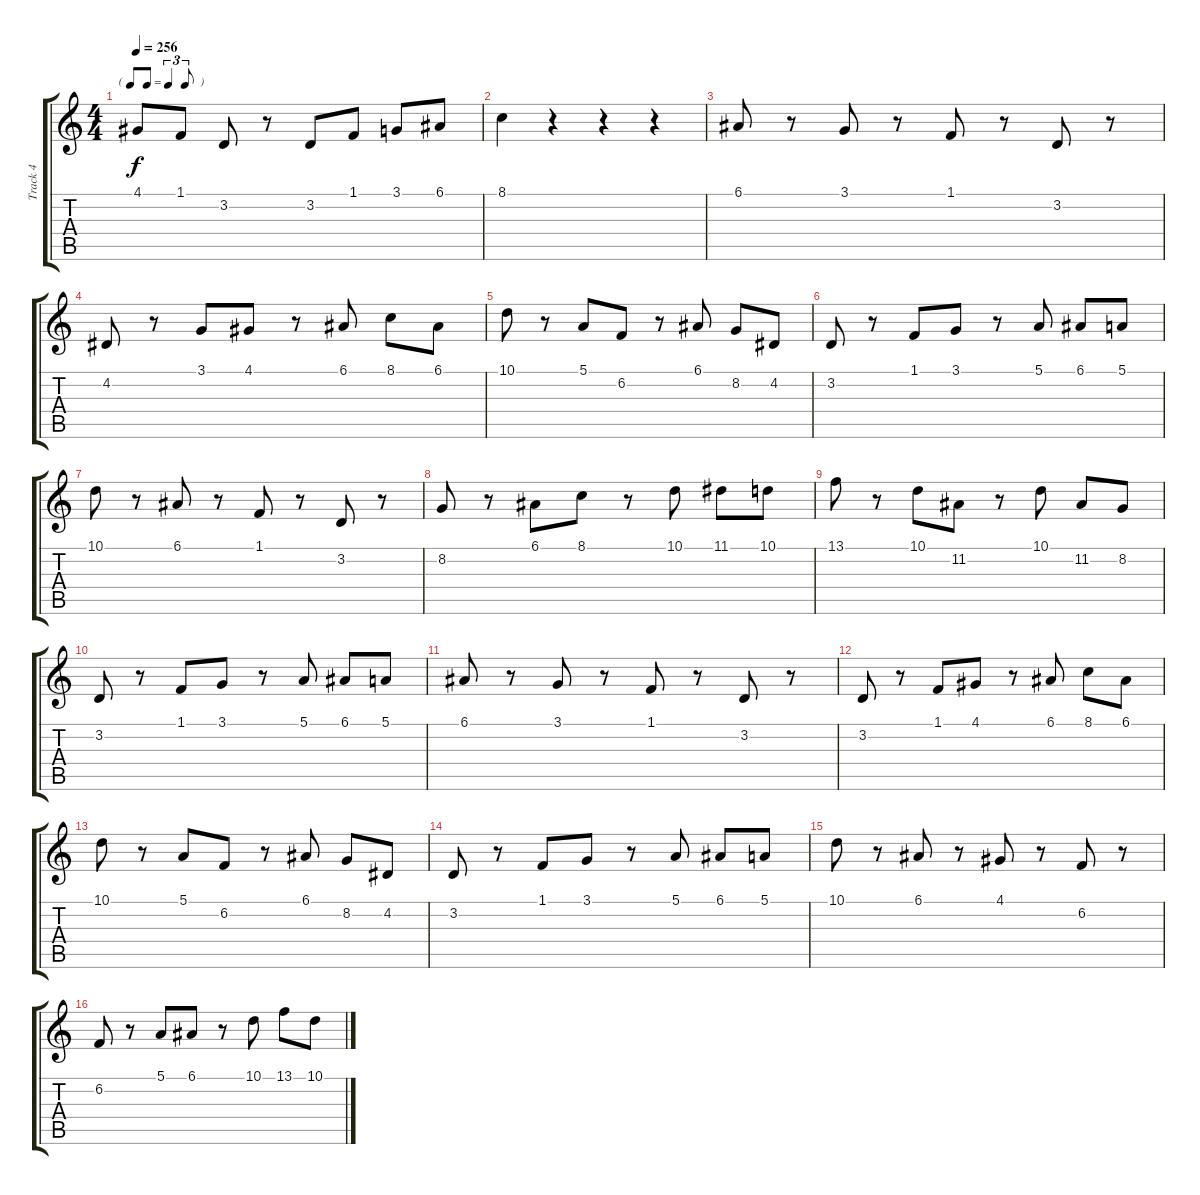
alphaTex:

\track ("Track 4" "Track 4") {instrument trumpet}
\staff {score tabs}
\tuning (E4 B3 G3 D3 A2 E2) {hide}
\ts (4 4)
\tf triplet8th
\tempo 256
\clef g2
\ks c
4.1.8{dy f} 1.1.8 3.2.8 r.8 3.2.8 1.1.8 3.1.8 6.1.8 |
8.1.4 r.4 r.4 r.4 |
6.1.8 r.8 3.1.8 r.8 1.1.8 r.8 3.2.8 r.8 |
4.2.8 r.8 3.1.8 4.1.8 r.8 6.1.8 8.1.8 6.1.8 |
10.1.8 r.8 5.1.8 6.2.8 r.8 6.1.8 8.2.8 4.2.8 |
3.2.8 r.8 1.1.8 3.1.8 r.8 5.1.8 6.1.8 5.1.8 |
10.1.8 r.8 6.1.8 r.8 1.1.8 r.8 3.2.8 r.8 |
8.2.8 r.8 6.1.8 8.1.8 r.8 10.1.8 11.1.8 10.1.8 |
13.1.8 r.8 10.1.8 11.2.8 r.8 10.1.8 11.2.8 8.2.8 |
3.2.8 r.8 1.1.8 3.1.8 r.8 5.1.8 6.1.8 5.1.8 |
6.1.8 r.8 3.1.8 r.8 1.1.8 r.8 3.2.8 r.8 |
3.2.8 r.8 1.1.8 4.1.8 r.8 6.1.8 8.1.8 6.1.8 |
10.1.8 r.8 5.1.8 6.2.8 r.8 6.1.8 8.2.8 4.2.8 |
3.2.8 r.8 1.1.8 3.1.8 r.8 5.1.8 6.1.8 5.1.8 |
10.1.8 r.8 6.1.8 r.8 4.1.8 r.8 6.2.8 r.8 |
6.2.8 r.8 5.1.8 6.1.8 r.8 10.1.8 13.1.8 10.1.8
